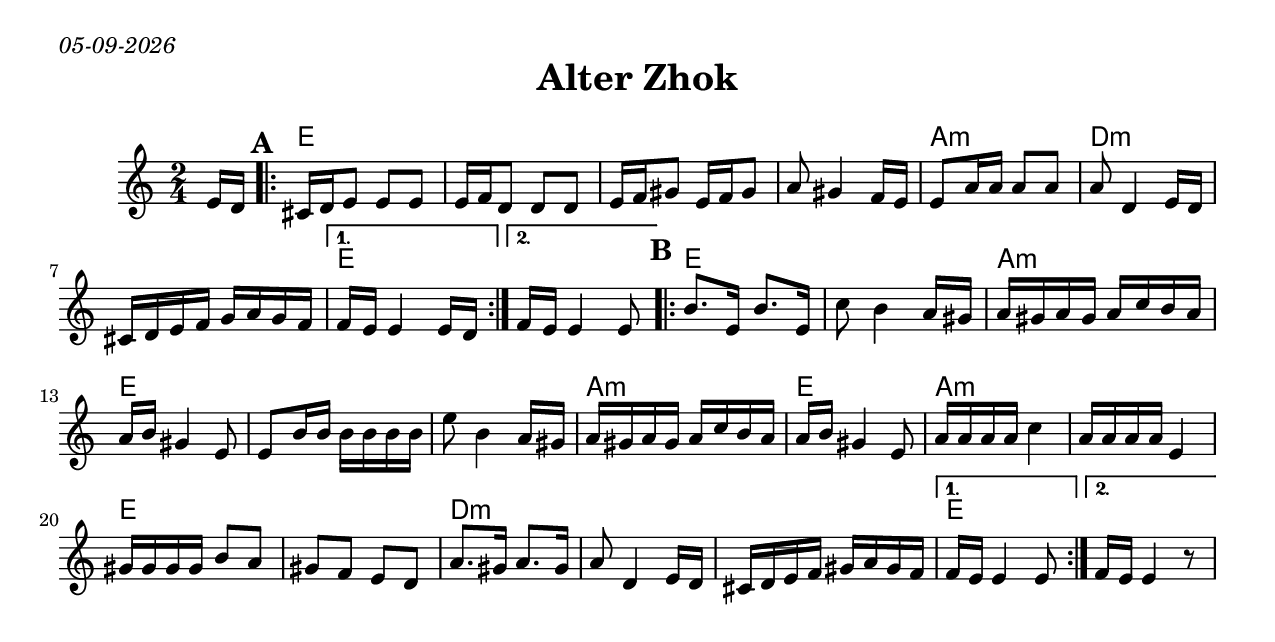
\version "2.22.0"
\include "english.ly"
%\pointAndClickOff
\paper{
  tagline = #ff
  print-all-headers = ##t
  #(set-paper-size "letter")
}
date = #(strftime "%d-%m-%Y" (localtime (current-time)))

\markup{ \italic{ \date }  }

%\markup{ Got something to say? }

global = {
  \clef treble
  \key c \minor
  \time 2/4
  \set Score.markFormatter = #format-mark-box-alphabet
}

%#################################### Melody ########################
melody = \relative c' {
  \global
  \partial 8 g16 f    %lead in notes

  \repeat volta 2{
    \mark \default
    e16 f g8 g g
    g16 af f8 f f|
    g16 af b8 g16 af b8
    c8 b4 af16 g

    g8 c16 c c8 c
    c8 f,4 g16 f|

    e16 f g af bf c bf af
  }
  \alternative {
    {af16 g g4 g16 f }
    {af16 g g4 g8| }
  }

  \repeat volta 2{
    \mark \default
    d'8. g,16 d'8. g,16|
    ef'8 d4 c16 b
    c16 b c b c ef d c|
    c16 d b4 g8

    g8 d'16 d d d d d
    g8 d4 c16 b
   c16 b c b c ef d c|
   c16 d b4 g8

   c16 c c c ef4
   c16 c c c g4
   b16 b b b d8 c
   b8 af g f

   c'8. b16 c8. b16
   c8 f,4 g16 f
   e16 f g af b c b af|

  }
  \alternative {
    {af16 g g4 g8| }
    { af16 g g4 r8 |}
  }

}
%################################# Lyrics #####################
%\addlyrics{ \set stanza = #"1. " }
%################################# Chords #######################
harmonies = \chordmode {
  s8
  g2*4
  c2:m
  f2*2:m
  g2*2
  %b
  g2*2
  c2:m
  g2*3
  c2:m
  g2
  c2*2:m
  g2*2
  f2*3:m
  g2*2


}

\score {\transpose c a
  % transpose score below
  %\transpose c d
  <<
    \new ChordNames {
      \set chordChanges = ##f
      \harmonies
    }
    \new Staff   \melody
  >>
  \header{
    title= "Alter Zhok"
    subtitle=""
    composer= ""

    instrument =""
    arranger= ""
  }
  
  \layout{indent = 1.0\cm}
}
%{
% more verses:
\markup{}
\markup {
  \font-size #2
  \fill-line {
    \hspace #0.1 % distance from left margin
    \column {
      \line { "1."
\column {
 ""
}
      }
      \hspace #0.2 % vertical distance between verses
      \line { "2."
\column {
""
}
      }
    }
    \hspace #0.1  % horiz. distance between columns
    \column {
      \line { "3."
\column {
 ""
}
      }
      \hspace #0.2 % distance between verses
      \line { "4."
\column {
""
}
      }
    }
    \hspace #0.1 % distance to right margin
  }
}

%}